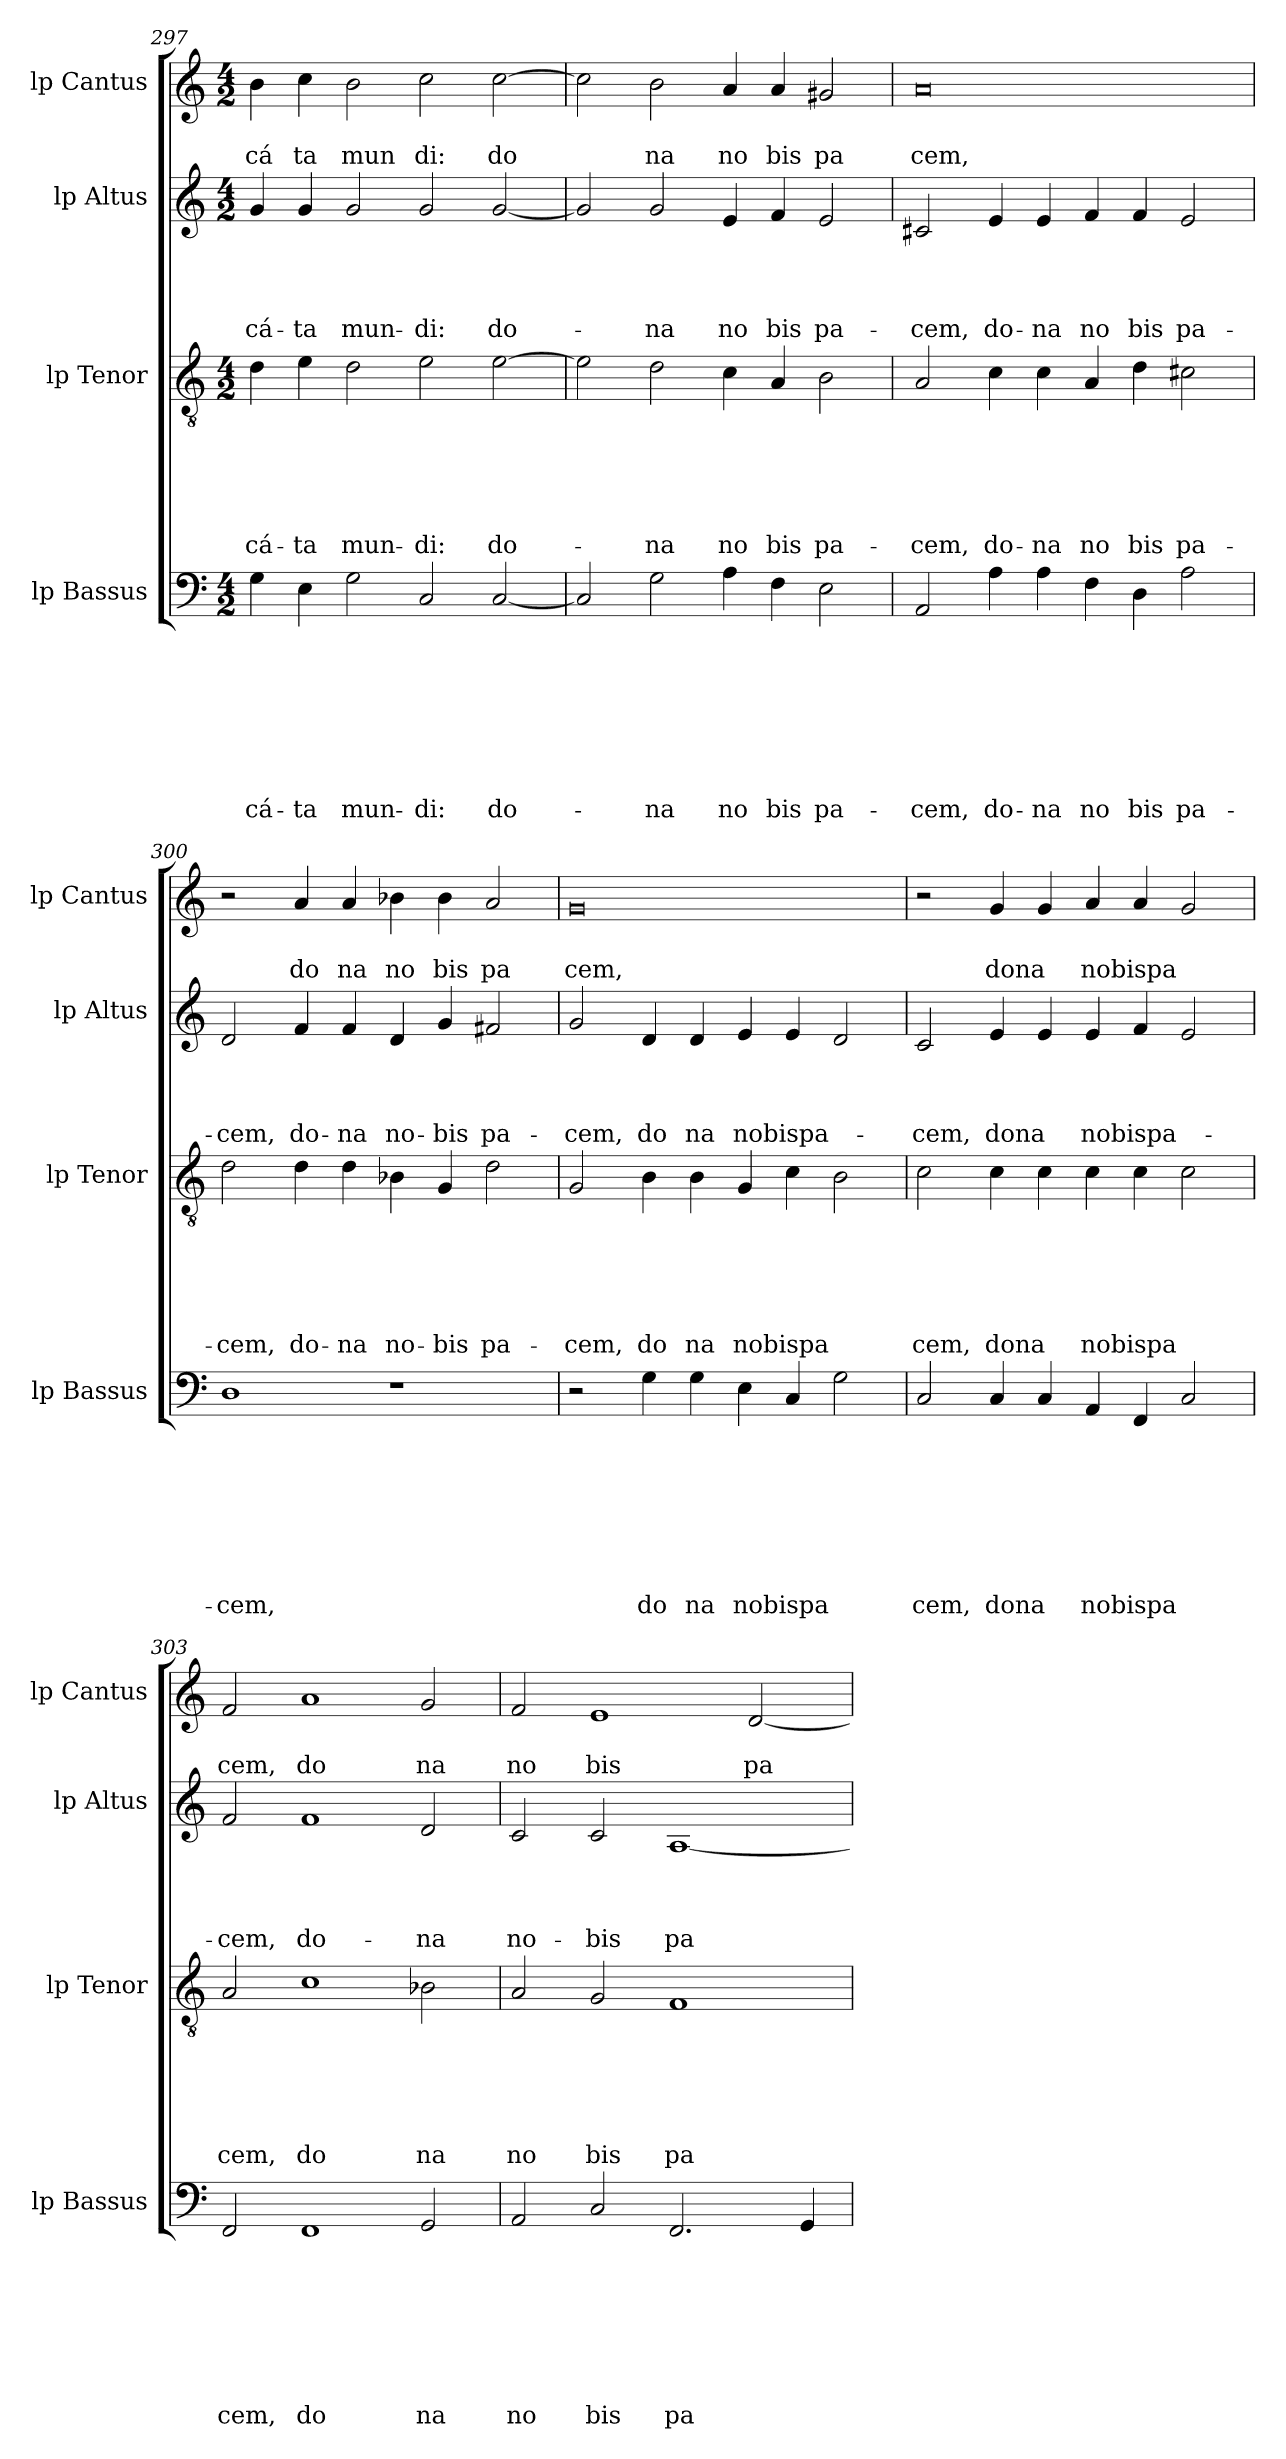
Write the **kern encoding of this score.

**kern	**text	**text	**text	**text	**text	**text	**text	**text	**kern	**text	**text	**text	**text	**text	**text	**kern	**text	**text	**text	**text	**kern	**text	**text
*part4	*part4	*part4	*part4	*part4	*part4	*part4	*part4	*part4	*part3	*part3	*part3	*part3	*part3	*part3	*part3	*part2	*part2	*part2	*part2	*part2	*part1	*part1	*part1
*staff4	*staff4	*staff4	*staff4	*staff4	*staff4	*staff4	*staff4	*staff4	*staff3	*staff3	*staff3	*staff3	*staff3	*staff3	*staff3	*staff2	*staff2	*staff2	*staff2	*staff2	*staff1	*staff1	*staff1
*I"lp Bassus	*	*	*	*	*	*	*	*	*I"lp Tenor	*	*	*	*	*	*	*I"lp Altus	*	*	*	*	*I"lp Cantus	*	*
*I'lp Bassus	*	*	*	*	*	*	*	*	*I'lp Tenor	*	*	*	*	*	*	*I'lp Altus	*	*	*	*	*I'lp Cantus	*	*
*clefF4	*	*	*	*	*	*	*	*	*clefGv2	*	*	*	*	*	*	*clefG2	*	*	*	*	*clefG2	*	*
*k[]	*	*	*	*	*	*	*	*	*k[]	*	*	*	*	*	*	*k[]	*	*	*	*	*k[]	*	*
*C:	*	*	*	*	*	*	*	*	*C:	*	*	*	*	*	*	*C:	*	*	*	*	*C:	*	*
*M4/2	*	*	*	*	*	*	*	*	*M4/2	*	*	*	*	*	*	*M4/2	*	*	*	*	*M4/2	*	*
=297	=297	=297	=297	=297	=297	=297	=297	=297	=297	=297	=297	=297	=297	=297	=297	=297	=297	=297	=297	=297	=297	=297	=297
!	!	!	!	!	!	!	!	!LO:LY:b	!	!	!	!	!	!	!LO:LY:b	!	!	!	!	!LO:LY:b	!	!	!LO:LY:b
4G\	.	.	.	.	.	.	.	-cá-	4d\	.	.	.	.	.	-cá-	4g/	.	.	.	-cá-	4b\	.	cá
!	!	!	!	!	!	!	!	!LO:LY:b	!	!	!	!	!	!	!LO:LY:b	!	!	!	!	!LO:LY:b	!	!	!LO:LY:b
4E\	.	.	.	.	.	.	.	-ta	4e\	.	.	.	.	.	-ta	4g/	.	.	.	-ta	4cc\	.	ta
!	!	!	!	!	!	!	!	!LO:LY:b	!	!	!	!	!	!	!LO:LY:b	!	!	!	!	!LO:LY:b	!	!	!LO:LY:b
2G\	.	.	.	.	.	.	.	mun-	2d\	.	.	.	.	.	mun-	2g/	.	.	.	mun-	2b\	.	mun
!	!	!	!	!	!	!	!	!LO:LY:b	!	!	!	!	!	!	!LO:LY:b	!	!	!	!	!LO:LY:b	!	!	!LO:LY:b
2C/	.	.	.	.	.	.	.	-di:	2e\	.	.	.	.	.	-di:	2g/	.	.	.	-di:	2cc\	.	di:
!	!	!	!	!	!	!	!	!LO:LY:b	!	!	!	!	!	!	!LO:LY:b	!	!	!	!	!LO:LY:b	!	!	!LO:LY:b
[<2C/	.	.	.	.	.	.	.	do-	[>2e\	.	.	.	.	.	do-	[<2g/	.	.	.	do-	[>2cc\	.	do
=298	=298	=298	=298	=298	=298	=298	=298	=298	=298	=298	=298	=298	=298	=298	=298	=298	=298	=298	=298	=298	=298	=298	=298
2C/]	.	.	.	.	.	.	.	.	2e\]	.	.	.	.	.	.	2g/]	.	.	.	.	2cc\]	.	.
!	!	!	!	!	!	!	!	!LO:LY:b	!	!	!	!	!	!	!LO:LY:b	!	!	!	!	!LO:LY:b	!	!	!LO:LY:b
2G\	.	.	.	.	.	.	.	-na	2d\	.	.	.	.	.	-na	2g/	.	.	.	-na	2b\	.	na
!	!	!	!	!	!	!	!	!LO:LY:b	!	!	!	!	!	!	!LO:LY:b	!	!	!	!	!LO:LY:b	!	!	!LO:LY:b
4A\	.	.	.	.	.	.	.	no	4c\	.	.	.	.	.	no	4e/	.	.	.	no	4a/	.	no
!	!	!	!	!	!	!	!	!LO:LY:b	!	!	!	!	!	!	!LO:LY:b	!	!	!	!	!LO:LY:b	!	!	!LO:LY:b
4F\	.	.	.	.	.	.	.	bis	4A/	.	.	.	.	.	bis	4f/	.	.	.	bis	4a/	.	bis
!	!	!	!	!	!	!	!	!LO:LY:b	!	!	!	!	!	!	!LO:LY:b	!	!	!	!	!LO:LY:b	!	!	!LO:LY:b
2E\	.	.	.	.	.	.	.	pa-	2B\	.	.	.	.	.	pa-	2e/	.	.	.	pa-	2g#X/	.	pa
=299	=299	=299	=299	=299	=299	=299	=299	=299	=299	=299	=299	=299	=299	=299	=299	=299	=299	=299	=299	=299	=299	=299	=299
!	!	!	!	!	!	!	!	!LO:LY:b	!	!	!	!	!	!	!LO:LY:b	!	!	!	!	!LO:LY:b	!	!	!LO:LY:b
2AA/	.	.	.	.	.	.	.	-cem,	2A/	.	.	.	.	.	-cem,	2c#X/	.	.	.	-cem,	0a	.	cem,
!	!	!	!	!	!	!	!	!LO:LY:b	!	!	!	!	!	!	!LO:LY:b	!	!	!	!	!LO:LY:b	!	!	!
4A\	.	.	.	.	.	.	.	do-	4c\	.	.	.	.	.	do-	4e/	.	.	.	do-	.	.	.
!	!	!	!	!	!	!	!	!LO:LY:b	!	!	!	!	!	!	!LO:LY:b	!	!	!	!	!LO:LY:b	!	!	!
4A\	.	.	.	.	.	.	.	-na	4c\	.	.	.	.	.	-na	4e/	.	.	.	-na	.	.	.
!	!	!	!	!	!	!	!	!LO:LY:b	!	!	!	!	!	!	!LO:LY:b	!	!	!	!	!LO:LY:b	!	!	!
4F\	.	.	.	.	.	.	.	no	4A/	.	.	.	.	.	no	4f/	.	.	.	no	.	.	.
!	!	!	!	!	!	!	!	!LO:LY:b	!	!	!	!	!	!	!LO:LY:b	!	!	!	!	!LO:LY:b	!	!	!
4D\	.	.	.	.	.	.	.	bis	4d\	.	.	.	.	.	bis	4f/	.	.	.	bis	.	.	.
!	!	!	!	!	!	!	!	!LO:LY:b	!	!	!	!	!	!	!LO:LY:b	!	!	!	!	!LO:LY:b	!	!	!
2A\	.	.	.	.	.	.	.	pa-	2c#X\	.	.	.	.	.	pa-	2e/	.	.	.	pa-	.	.	.
=300	=300	=300	=300	=300	=300	=300	=300	=300	=300	=300	=300	=300	=300	=300	=300	=300	=300	=300	=300	=300	=300	=300	=300
!	!	!	!	!	!	!	!	!LO:LY:b	!	!	!	!	!	!	!LO:LY:b	!	!	!	!	!LO:LY:b	!	!	!
1D	.	.	.	.	.	.	.	-cem,	2d\	.	.	.	.	.	-cem,	2d/	.	.	.	-cem,	2r	.	.
!	!	!	!	!	!	!	!	!	!	!	!	!	!	!	!LO:LY:b	!	!	!	!	!LO:LY:b	!	!	!LO:LY:b
.	.	.	.	.	.	.	.	.	4d\	.	.	.	.	.	do-	4f/	.	.	.	do-	4a/	.	do
!	!	!	!	!	!	!	!	!	!	!	!	!	!	!	!LO:LY:b	!	!	!	!	!LO:LY:b	!	!	!LO:LY:b
.	.	.	.	.	.	.	.	.	4d\	.	.	.	.	.	-na	4f/	.	.	.	-na	4a/	.	na
!	!	!	!	!	!	!	!	!	!	!	!	!	!	!	!LO:LY:b	!	!	!	!	!LO:LY:b	!	!	!LO:LY:b
1r	.	.	.	.	.	.	.	.	4B-X\	.	.	.	.	.	no-	4d/	.	.	.	no-	4b-X\	.	no
!	!	!	!	!	!	!	!	!	!	!	!	!	!	!	!LO:LY:b	!	!	!	!	!LO:LY:b	!	!	!LO:LY:b
.	.	.	.	.	.	.	.	.	4G/	.	.	.	.	.	-bis	4g/	.	.	.	-bis	4b-\	.	bis
!	!	!	!	!	!	!	!	!	!	!	!	!	!	!	!LO:LY:b	!	!	!	!	!LO:LY:b	!	!	!LO:LY:b
.	.	.	.	.	.	.	.	.	2d\	.	.	.	.	.	pa-	2f#X/	.	.	.	pa-	2a/	.	pa
!!LO:LB:g=z
=301	=301	=301	=301	=301	=301	=301	=301	=301	=301	=301	=301	=301	=301	=301	=301	=301	=301	=301	=301	=301	=301	=301	=301
!	!	!	!	!	!	!	!	!	!	!	!	!	!	!	!LO:LY:b	!	!	!	!	!LO:LY:b	!	!	!LO:LY:b
2r	.	.	.	.	.	.	.	.	2G/	.	.	.	.	.	-cem,	2g/	.	.	.	-cem,	0g	.	cem,
!	!	!	!	!	!	!	!	!LO:LY:b	!	!	!	!	!	!	!LO:LY:b	!	!	!	!	!LO:LY:b	!	!	!
4G\	.	.	.	.	.	.	.	do	4B\	.	.	.	.	.	do	4d/	.	.	.	do	.	.	.
!	!	!	!	!	!	!	!	!LO:LY:b	!	!	!	!	!	!	!LO:LY:b	!	!	!	!	!LO:LY:b	!	!	!
4G\	.	.	.	.	.	.	.	na	4B\	.	.	.	.	.	na	4d/	.	.	.	na	.	.	.
!	!	!	!	!	!	!	!	!LO:LY:b	!	!	!	!	!	!	!LO:LY:b	!	!	!	!	!LO:LY:b	!	!	!
4E\	.	.	.	.	.	.	.	nobispa	4G/	.	.	.	.	.	nobispa	4e/	.	.	.	nobispa-	.	.	.
4C/	.	.	.	.	.	.	.	.	4c\	.	.	.	.	.	.	4e/	.	.	.	.	.	.	.
2G\	.	.	.	.	.	.	.	.	2B\	.	.	.	.	.	.	2d/	.	.	.	.	.	.	.
=302	=302	=302	=302	=302	=302	=302	=302	=302	=302	=302	=302	=302	=302	=302	=302	=302	=302	=302	=302	=302	=302	=302	=302
!	!	!	!	!	!	!	!	!LO:LY:b	!	!	!	!	!	!	!LO:LY:b	!	!	!	!	!LO:LY:b	!	!	!
2C/	.	.	.	.	.	.	.	cem,	2c\	.	.	.	.	.	cem,	2c/	.	.	.	-cem,	2r	.	.
!	!	!	!	!	!	!	!	!LO:LY:b	!	!	!	!	!	!	!LO:LY:b	!	!	!	!	!LO:LY:b	!	!	!LO:LY:b
4C/	.	.	.	.	.	.	.	dona	4c\	.	.	.	.	.	dona	4e/	.	.	.	dona	4g/	.	dona
4C/	.	.	.	.	.	.	.	.	4c\	.	.	.	.	.	.	4e/	.	.	.	.	4g/	.	.
!	!	!	!	!	!	!	!	!LO:LY:b	!	!	!	!	!	!	!LO:LY:b	!	!	!	!	!LO:LY:b	!	!	!LO:LY:b
4AA/	.	.	.	.	.	.	.	nobispa	4c\	.	.	.	.	.	nobispa	4e/	.	.	.	nobispa-	4a/	.	nobispa
4FF/	.	.	.	.	.	.	.	.	4c\	.	.	.	.	.	.	4f/	.	.	.	.	4a/	.	.
2C/	.	.	.	.	.	.	.	.	2c\	.	.	.	.	.	.	2e/	.	.	.	.	2g/	.	.
=303	=303	=303	=303	=303	=303	=303	=303	=303	=303	=303	=303	=303	=303	=303	=303	=303	=303	=303	=303	=303	=303	=303	=303
!	!	!	!	!	!	!	!	!LO:LY:b	!	!	!	!	!	!	!LO:LY:b	!	!	!	!	!LO:LY:b	!	!	!LO:LY:b
2FF/	.	.	.	.	.	.	.	cem,	2A/	.	.	.	.	.	cem,	2f/	.	.	.	-cem,	2f/	.	cem,
!	!	!	!	!	!	!	!	!LO:LY:b	!	!	!	!	!	!	!LO:LY:b	!	!	!	!	!LO:LY:b	!	!	!LO:LY:b
1FF	.	.	.	.	.	.	.	do	1c	.	.	.	.	.	do	1f	.	.	.	do-	1a	.	do
!	!	!	!	!	!	!	!	!LO:LY:b	!	!	!	!	!	!	!LO:LY:b	!	!	!	!	!LO:LY:b	!	!	!LO:LY:b
2GG/	.	.	.	.	.	.	.	na	2B-X\	.	.	.	.	.	na	2d/	.	.	.	-na	2g/	.	na
=304	=304	=304	=304	=304	=304	=304	=304	=304	=304	=304	=304	=304	=304	=304	=304	=304	=304	=304	=304	=304	=304	=304	=304
!	!	!	!	!	!	!	!	!LO:LY:b	!	!	!	!	!	!	!LO:LY:b	!	!	!	!	!LO:LY:b	!	!	!LO:LY:b
2AA/	.	.	.	.	.	.	.	no	2A/	.	.	.	.	.	no	2c/	.	.	.	no-	2f/	.	no
!	!	!	!	!	!	!	!	!LO:LY:b	!	!	!	!	!	!	!LO:LY:b	!	!	!	!	!LO:LY:b	!	!	!LO:LY:b
2C/	.	.	.	.	.	.	.	bis	2G/	.	.	.	.	.	bis	2c/	.	.	.	-bis	1e	.	bis
!	!	!	!	!	!	!	!	!LO:LY:b	!	!	!	!	!	!	!LO:LY:b	!	!	!	!	!LO:LY:b	!	!	!
2.FF/	.	.	.	.	.	.	.	pa	1F	.	.	.	.	.	pa	[<1A	.	.	.	pa-	.	.	.
!	!	!	!	!	!	!	!	!	!	!	!	!	!	!	!	!	!	!	!	!	!	!	!LO:LY:b
.	.	.	.	.	.	.	.	.	.	.	.	.	.	.	.	.	.	.	.	.	[<2d/	.	pa
4GG/	.	.	.	.	.	.	.	.	.	.	.	.	.	.	.	.	.	.	.	.	.	.	.
=	=	=	=	=	=	=	=	=	=	=	=	=	=	=	=	=	=	=	=	=	=	=	=
*-	*-	*-	*-	*-	*-	*-	*-	*-	*-	*-	*-	*-	*-	*-	*-	*-	*-	*-	*-	*-	*-	*-	*-
